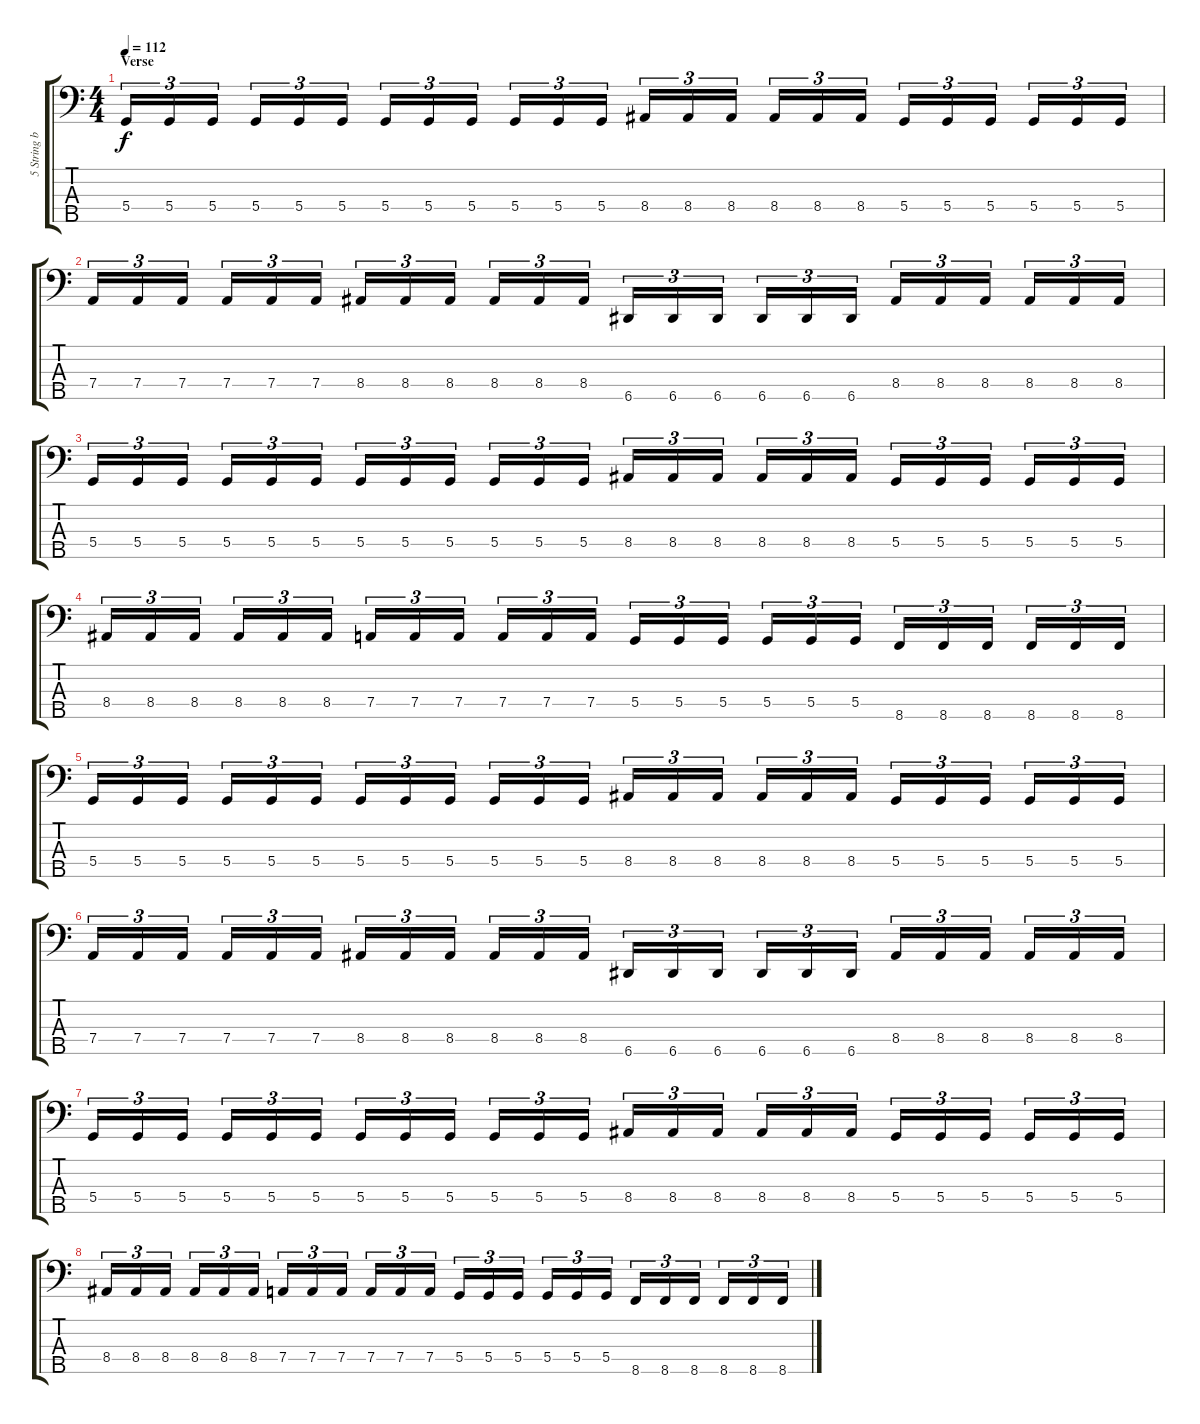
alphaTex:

\track ("5 String bass" "5 String b") {instrument electricbasspick}
\staff {score tabs}
\tuning (F2 C2 G1 D1 A0) {hide}
\ts (4 4)
\section ("" "Verse")
\tempo 112
\clef f4
\ks c
5.4.16{tu (3 2) dy f} 5.4.16{tu (3 2)} 5.4.16{tu (3 2)} 5.4.16{tu (3 2)} 5.4.16{tu (3 2)} 5.4.16{tu (3 2)} 5.4.16{tu (3 2)} 5.4.16{tu (3 2)} 5.4.16{tu (3 2)} 5.4.16{tu (3 2)} 5.4.16{tu (3 2)} 5.4.16{tu (3 2)} 8.4.16{tu (3 2)} 8.4.16{tu (3 2)} 8.4.16{tu (3 2)} 8.4.16{tu (3 2)} 8.4.16{tu (3 2)} 8.4.16{tu (3 2)} 5.4.16{tu (3 2)} 5.4.16{tu (3 2)} 5.4.16{tu (3 2)} 5.4.16{tu (3 2)} 5.4.16{tu (3 2)} 5.4.16{tu (3 2)} |
7.4.16{tu (3 2)} 7.4.16{tu (3 2)} 7.4.16{tu (3 2)} 7.4.16{tu (3 2)} 7.4.16{tu (3 2)} 7.4.16{tu (3 2)} 8.4.16{tu (3 2)} 8.4.16{tu (3 2)} 8.4.16{tu (3 2)} 8.4.16{tu (3 2)} 8.4.16{tu (3 2)} 8.4.16{tu (3 2)} 6.5.16{tu (3 2)} 6.5.16{tu (3 2)} 6.5.16{tu (3 2)} 6.5.16{tu (3 2)} 6.5.16{tu (3 2)} 6.5.16{tu (3 2)} 8.4.16{tu (3 2)} 8.4.16{tu (3 2)} 8.4.16{tu (3 2)} 8.4.16{tu (3 2)} 8.4.16{tu (3 2)} 8.4.16{tu (3 2)} |
5.4.16{tu (3 2)} 5.4.16{tu (3 2)} 5.4.16{tu (3 2)} 5.4.16{tu (3 2)} 5.4.16{tu (3 2)} 5.4.16{tu (3 2)} 5.4.16{tu (3 2)} 5.4.16{tu (3 2)} 5.4.16{tu (3 2)} 5.4.16{tu (3 2)} 5.4.16{tu (3 2)} 5.4.16{tu (3 2)} 8.4.16{tu (3 2)} 8.4.16{tu (3 2)} 8.4.16{tu (3 2)} 8.4.16{tu (3 2)} 8.4.16{tu (3 2)} 8.4.16{tu (3 2)} 5.4.16{tu (3 2)} 5.4.16{tu (3 2)} 5.4.16{tu (3 2)} 5.4.16{tu (3 2)} 5.4.16{tu (3 2)} 5.4.16{tu (3 2)} |
8.4.16{tu (3 2)} 8.4.16{tu (3 2)} 8.4.16{tu (3 2)} 8.4.16{tu (3 2)} 8.4.16{tu (3 2)} 8.4.16{tu (3 2)} 7.4.16{tu (3 2)} 7.4.16{tu (3 2)} 7.4.16{tu (3 2)} 7.4.16{tu (3 2)} 7.4.16{tu (3 2)} 7.4.16{tu (3 2)} 5.4.16{tu (3 2)} 5.4.16{tu (3 2)} 5.4.16{tu (3 2)} 5.4.16{tu (3 2)} 5.4.16{tu (3 2)} 5.4.16{tu (3 2)} 8.5.16{tu (3 2)} 8.5.16{tu (3 2)} 8.5.16{tu (3 2)} 8.5.16{tu (3 2)} 8.5.16{tu (3 2)} 8.5.16{tu (3 2)} |
5.4.16{tu (3 2)} 5.4.16{tu (3 2)} 5.4.16{tu (3 2)} 5.4.16{tu (3 2)} 5.4.16{tu (3 2)} 5.4.16{tu (3 2)} 5.4.16{tu (3 2)} 5.4.16{tu (3 2)} 5.4.16{tu (3 2)} 5.4.16{tu (3 2)} 5.4.16{tu (3 2)} 5.4.16{tu (3 2)} 8.4.16{tu (3 2)} 8.4.16{tu (3 2)} 8.4.16{tu (3 2)} 8.4.16{tu (3 2)} 8.4.16{tu (3 2)} 8.4.16{tu (3 2)} 5.4.16{tu (3 2)} 5.4.16{tu (3 2)} 5.4.16{tu (3 2)} 5.4.16{tu (3 2)} 5.4.16{tu (3 2)} 5.4.16{tu (3 2)} |
7.4.16{tu (3 2)} 7.4.16{tu (3 2)} 7.4.16{tu (3 2)} 7.4.16{tu (3 2)} 7.4.16{tu (3 2)} 7.4.16{tu (3 2)} 8.4.16{tu (3 2)} 8.4.16{tu (3 2)} 8.4.16{tu (3 2)} 8.4.16{tu (3 2)} 8.4.16{tu (3 2)} 8.4.16{tu (3 2)} 6.5.16{tu (3 2)} 6.5.16{tu (3 2)} 6.5.16{tu (3 2)} 6.5.16{tu (3 2)} 6.5.16{tu (3 2)} 6.5.16{tu (3 2)} 8.4.16{tu (3 2)} 8.4.16{tu (3 2)} 8.4.16{tu (3 2)} 8.4.16{tu (3 2)} 8.4.16{tu (3 2)} 8.4.16{tu (3 2)} |
5.4.16{tu (3 2)} 5.4.16{tu (3 2)} 5.4.16{tu (3 2)} 5.4.16{tu (3 2)} 5.4.16{tu (3 2)} 5.4.16{tu (3 2)} 5.4.16{tu (3 2)} 5.4.16{tu (3 2)} 5.4.16{tu (3 2)} 5.4.16{tu (3 2)} 5.4.16{tu (3 2)} 5.4.16{tu (3 2)} 8.4.16{tu (3 2)} 8.4.16{tu (3 2)} 8.4.16{tu (3 2)} 8.4.16{tu (3 2)} 8.4.16{tu (3 2)} 8.4.16{tu (3 2)} 5.4.16{tu (3 2)} 5.4.16{tu (3 2)} 5.4.16{tu (3 2)} 5.4.16{tu (3 2)} 5.4.16{tu (3 2)} 5.4.16{tu (3 2)} |
8.4.16{tu (3 2)} 8.4.16{tu (3 2)} 8.4.16{tu (3 2)} 8.4.16{tu (3 2)} 8.4.16{tu (3 2)} 8.4.16{tu (3 2)} 7.4.16{tu (3 2)} 7.4.16{tu (3 2)} 7.4.16{tu (3 2)} 7.4.16{tu (3 2)} 7.4.16{tu (3 2)} 7.4.16{tu (3 2)} 5.4.16{tu (3 2)} 5.4.16{tu (3 2)} 5.4.16{tu (3 2)} 5.4.16{tu (3 2)} 5.4.16{tu (3 2)} 5.4.16{tu (3 2)} 8.5.16{tu (3 2)} 8.5.16{tu (3 2)} 8.5.16{tu (3 2)} 8.5.16{tu (3 2)} 8.5.16{tu (3 2)} 8.5.16{tu (3 2)}
